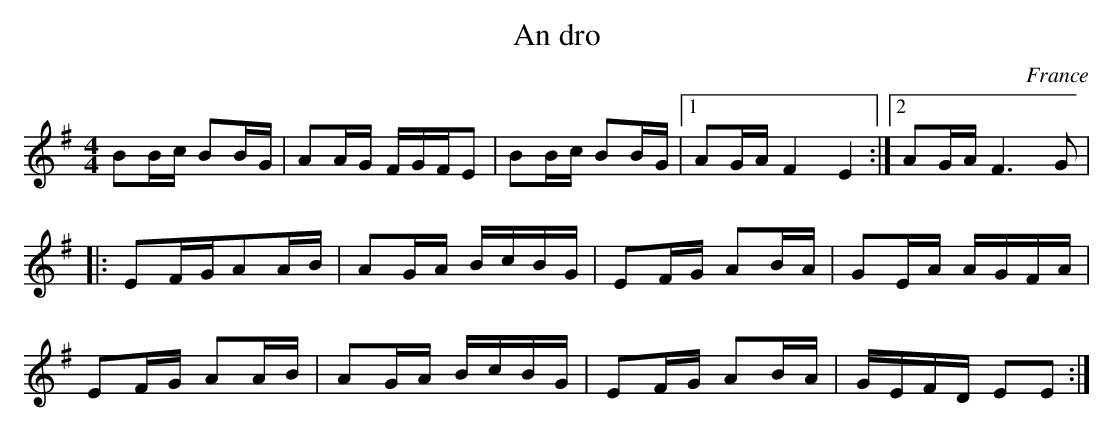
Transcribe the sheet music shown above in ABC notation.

X:1
T:An dro
O:France
L:1/8
M:4/4
K:G major
BB/c/ BB/G/ | AA/G/ F/G/F/E | BB/c/ BB/G/ |1 AG/A/ F2E2 :|2 AG/A/ F3G |
|: EF/G/AA/B/ | AG/A/ B/c/B/G/ | EF/G/ AB/A/ | GE/A/ A/G/F/A/ |
EF/G/ AA/B/ | AG/A/ B/c/B/G/ | EF/G/ AB/A/ | G/E/F/D/ EE :|
